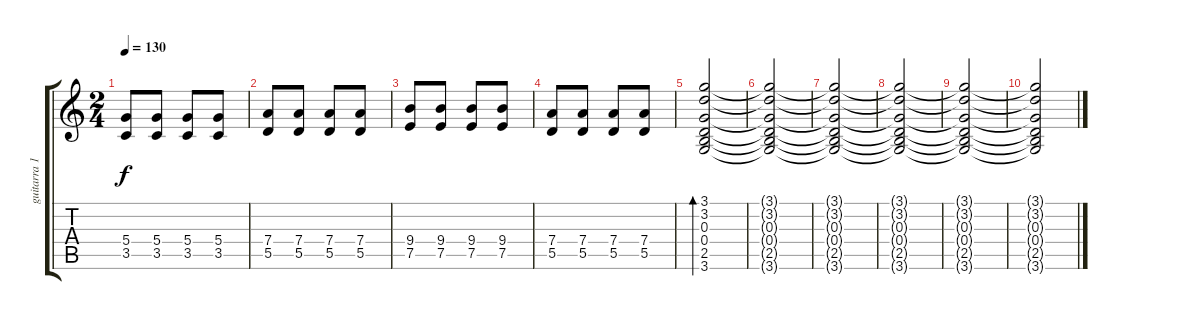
\track ("guitarra 1" "guitarra 1") {instrument acousticguitarsteel}
\staff {score tabs}
\tuning (E4 B3 G3 D3 A2 E2) {hide}
\ts (2 4)
\tempo 130
\clef g2
\ks c
(5.4 3.5).8{dy f} (5.4 3.5).8 (5.4 3.5).8 (5.4 3.5).8 |
(7.4 5.5).8 (7.4 5.5).8 (7.4 5.5).8 (7.4 5.5).8 |
(9.4 7.5).8 (9.4 7.5).8 (9.4 7.5).8 (9.4 7.5).8 |
(7.4 5.5).8 (7.4 5.5).8 (7.4 5.5).8 (7.4 5.5).8 |
(3.1 3.2 0.3 0.4 2.5 3.6).2{bd 60} |
(3.1{t} 3.2{t} 0.3{t} 0.4{t} 2.5{t} 3.6{t}).2 |
(3.1{t} 3.2{t} 0.3{t} 0.4{t} 2.5{t} 3.6{t}).2 |
(3.1{t} 3.2{t} 0.3{t} 0.4{t} 2.5{t} 3.6{t}).2 |
(3.1{t} 3.2{t} 0.3{t} 0.4{t} 2.5{t} 3.6{t}).2 |
(3.1{t} 3.2{t} 0.3{t} 0.4{t} 2.5{t} 3.6{t}).2
